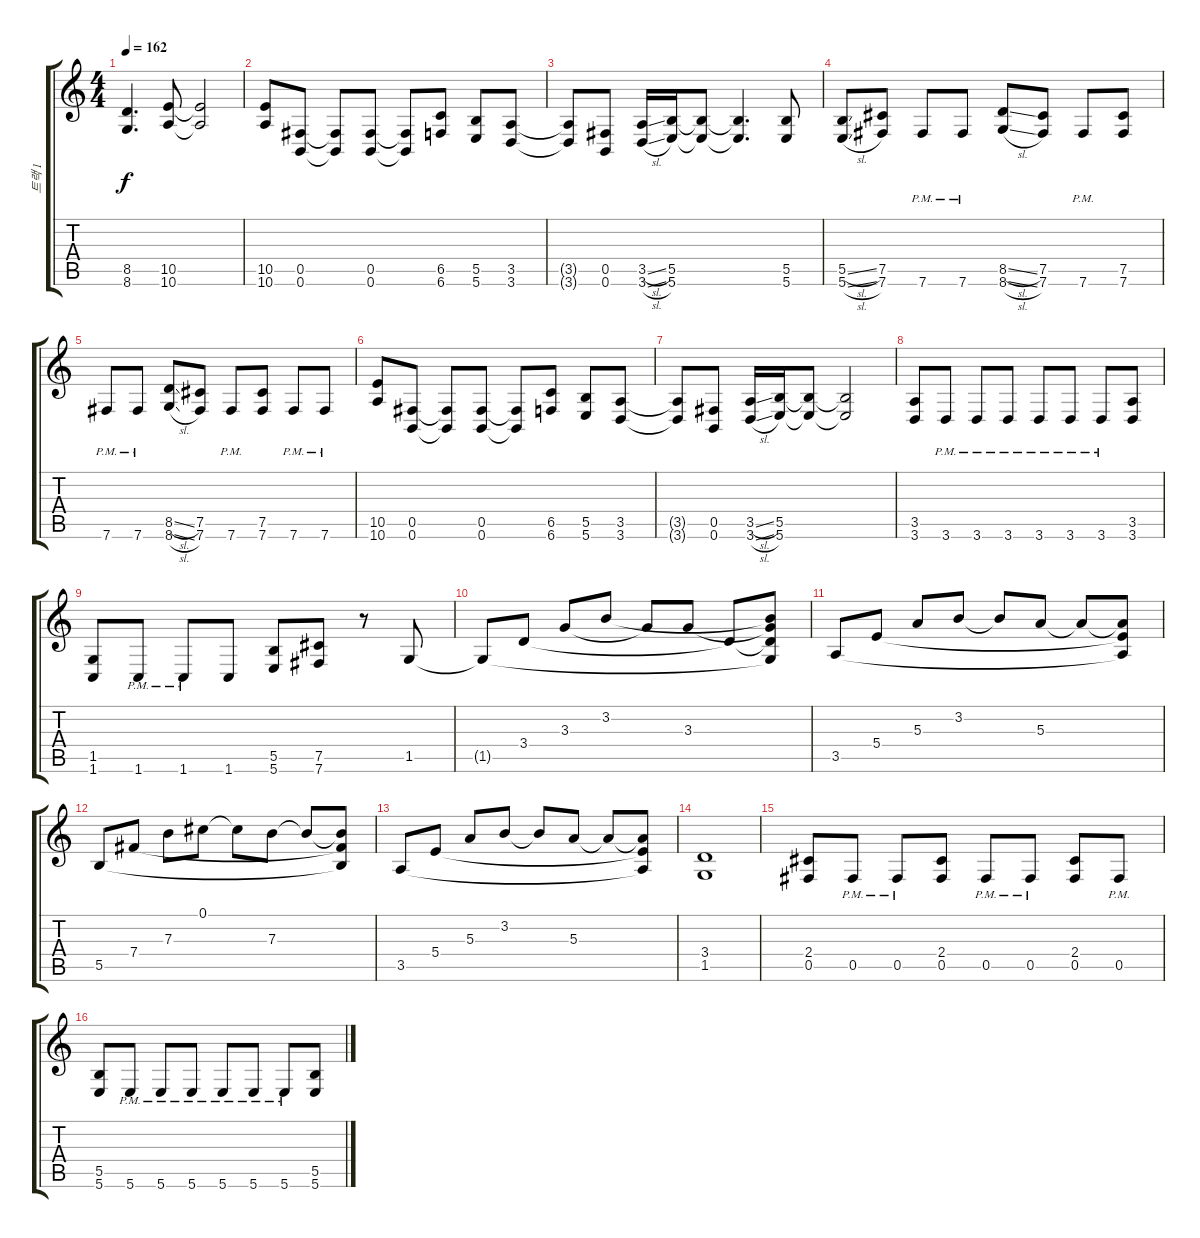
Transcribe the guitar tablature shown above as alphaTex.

\track ("트랙 1" "트랙 1") {instrument distortionguitar}
\staff {score tabs}
\tuning (Db4 Ab3 E3 B2 Gb2 B1) {hide}
\ts (4 4)
\tempo 162
\clef g2
\ks c
(8.5{t} 8.6{t}).4{d dy f} (10.5 10.6).8 (10.5{t} 10.6{t}).2 |
(10.5 10.6).8{volume 12 balance 13 instrument distortionguitar} (0.5 0.6).8 (0.5{t} 0.6{t}).8 (0.5 0.6).8 (0.5{t} 0.6{t}).8 (6.5 6.6).8 (5.5 5.6).8 (3.5 3.6).8 |
(3.5{t} 3.6{t}).8 (0.5 0.6).8 (3.5{sl} 3.6{sl}).16 (5.5 5.6).16 (5.5{t} 5.6{t}).8 (5.5{t} 5.6{t}).4{d} (5.5 5.6).8 |
(5.5{sl} 5.6{sl}).8 (7.5 7.6).8 7.6{pm}.8 7.6{pm}.8 (8.5{sl} 8.6{sl}).8 (7.5 7.6).8 7.6{pm}.8 (7.5 7.6).8 |
7.6{pm}.8 7.6{pm}.8 (8.5{sl} 8.6{sl}).8 (7.5 7.6).8 7.6{pm}.8 (7.5 7.6).8 7.6{pm}.8 7.6{pm}.8 |
(10.5 10.6).8 (0.5 0.6).8 (0.5{t} 0.6{t}).8 (0.5 0.6).8 (0.5{t} 0.6{t}).8 (6.5 6.6).8 (5.5 5.6).8 (3.5 3.6).8 |
(3.5{t} 3.6{t}).8 (0.5 0.6).8 (3.5{sl} 3.6{sl}).16 (5.5 5.6).16 (5.5{t} 5.6{t}).8 (5.5{t} 5.6{t}).2 |
(3.5 3.6).8 3.6{pm}.8 3.6{pm}.8 3.6{pm}.8 3.6{pm}.8 3.6{pm}.8 3.6{pm}.8 (3.5 3.6).8 |
(1.5 1.6).8 1.6{pm}.8 1.6{pm}.8 1.6.8 (5.5 5.6).8 (7.5 7.6).8 r.8 1.5.8 |
1.5{t}.8 3.4.8 3.3.8 3.2.8 3.3{t}.8 3.3.8 3.4{t}.8 (3.2{t} 3.3{t} 3.4{t} 1.5{t}).8 |
3.5.8 5.4.8 5.3.8 3.2.8 3.2{t}.8 5.3.8 5.3{t}.8 (5.3{t} 5.4{t} 3.5{t}).8 |
5.5.8 7.4.8 7.3.8 0.1.8 0.1{t}.8 7.3.8 7.3{t}.8 (7.3{t} 7.4{t} 5.5{t}).8 |
3.5.8 5.4.8 5.3.8 3.2.8 3.2{t}.8 5.3.8 5.3{t}.8 (5.3{t} 5.4{t} 3.5{t}).8 |
(3.4 1.5).1 |
(2.4 0.5).8 0.5{pm}.8 0.5{pm}.8 (2.4 0.5).8 0.5{pm}.8 0.5{pm}.8 (2.4 0.5).8 0.5{pm}.8 |
(5.5 5.6).8 5.6{pm}.8 5.6{pm}.8 5.6{pm}.8 5.6{pm}.8 5.6{pm}.8 5.6{pm}.8 (5.5 5.6).8
